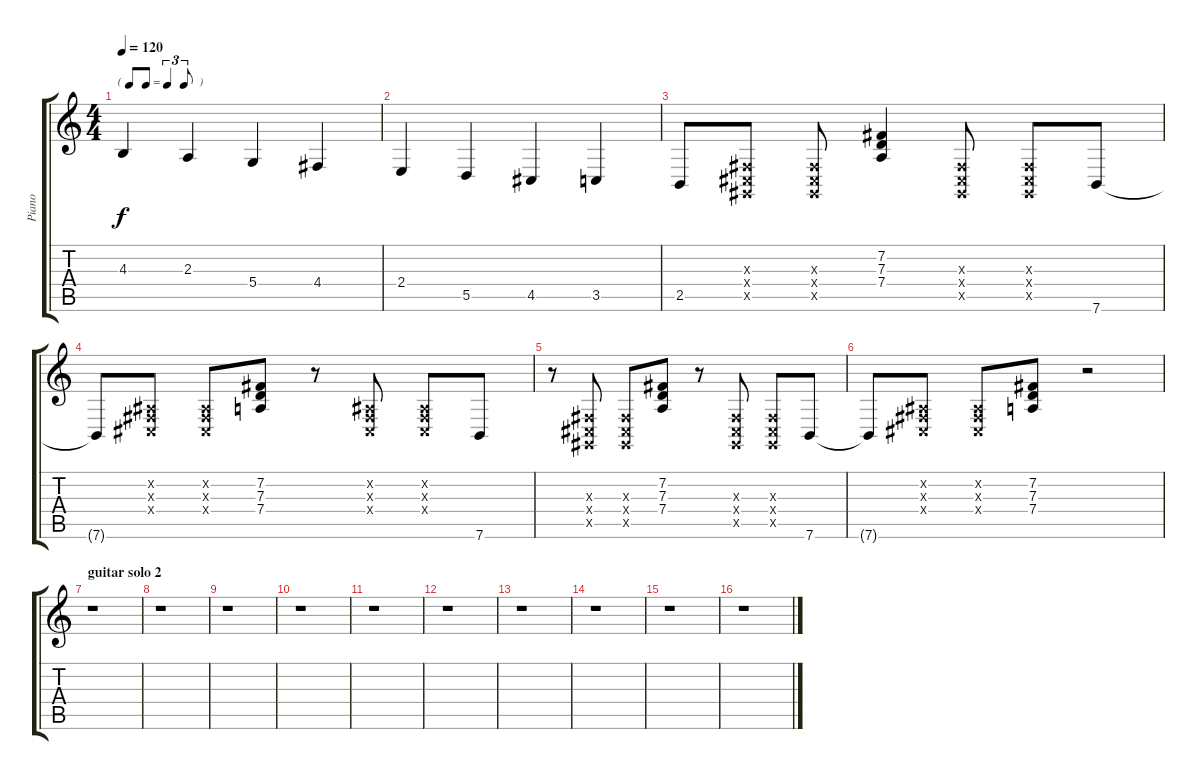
\track ("Piano" "Piano") {instrument electricpiano2}
\staff {score tabs}
\tuning (E4 B3 G3 D3 A2 E2) {hide}
\ts (4 4)
\tf triplet8th
\tempo 120
\clef g2
\ks c
4.3.4{dy f} 2.3.4 5.4.4 4.4.4 |
2.4.4 5.5.4 4.5.4 3.5.4 |
2.5.8 (-1.3{x} -1.4{x} -1.5{x}).8 (-1.3{x} -1.4{x} -1.5{x}).8 (7.2 7.3 7.4).4 (-1.3{x} -1.4{x} -1.5{x}).8 (-1.3{x} -1.4{x} -1.5{x}).8 7.6.8 |
7.6{t}.8 (-1.2{x} -1.3{x} -1.4{x}).8 (-1.2{x} -1.3{x} -1.4{x}).8 (7.2 7.3 7.4).8 r.8 (-1.2{x} -1.3{x} -1.4{x}).8 (-1.2{x} -1.3{x} -1.4{x}).8 7.6.8 |
r.8 (-1.3{x} -1.4{x} -1.5{x}).8 (-1.3{x} -1.4{x} -1.5{x}).8 (7.2 7.3 7.4).8 r.8 (-1.3{x} -1.4{x} -1.5{x}).8 (-1.3{x} -1.4{x} -1.5{x}).8 7.6.8 |
7.6{t}.8 (-1.2{x} -1.3{x} -1.4{x}).8 (-1.2{x} -1.3{x} -1.4{x}).8 (7.2 7.3 7.4).8 r.2 |
\section ("" "guitar solo 2")
r.1 |
r.1 |
r.1 |
r.1 |
r.1 |
r.1 |
r.1 |
r.1 |
r.1 |
r.1
